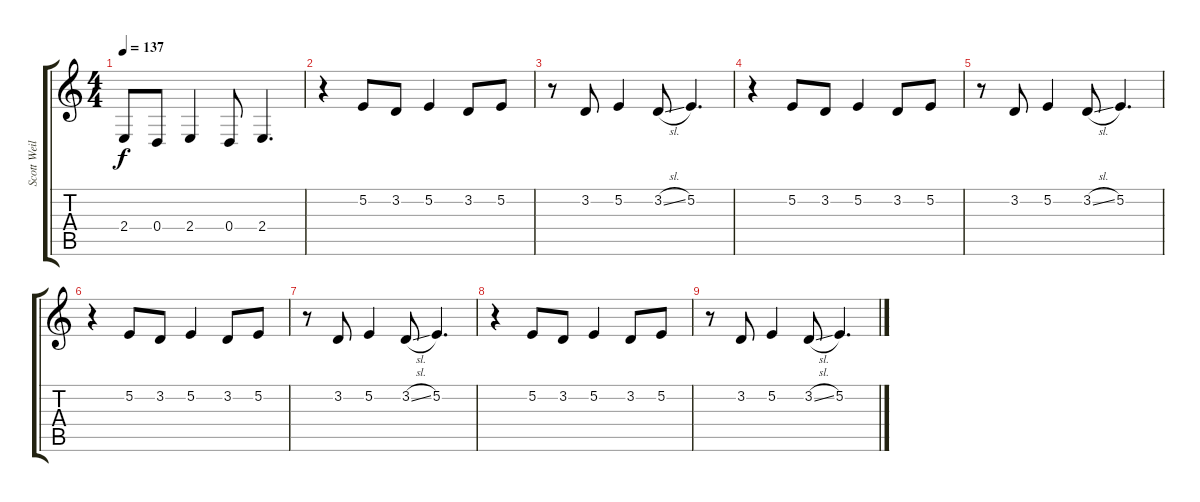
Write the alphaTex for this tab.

\track ("Scott Weiland" "Scott Weil") {instrument cello}
\staff {score tabs}
\tuning (E4 B3 G3 D3 A2 E2) {hide}
\ts (4 4)
\tempo 137
\clef g2
\ks c
2.4{t}.8{dy f} 0.4.8 2.4.4 0.4.8 2.4.4{d} |
r.4 5.2.8 3.2.8 5.2.4 3.2.8 5.2.8 |
r.8 3.2.8 5.2.4 3.2{sl}.8 5.2.4{d} |
r.4 5.2.8 3.2.8 5.2.4 3.2.8 5.2.8 |
r.8 3.2.8 5.2.4 3.2{sl}.8 5.2.4{d} |
r.4 5.2.8 3.2.8 5.2.4 3.2.8 5.2.8 |
r.8 3.2.8 5.2.4 3.2{sl}.8 5.2.4{d} |
r.4 5.2.8 3.2.8 5.2.4 3.2.8 5.2.8 |
r.8 3.2.8 5.2.4 3.2{sl}.8 5.2.4{d}
